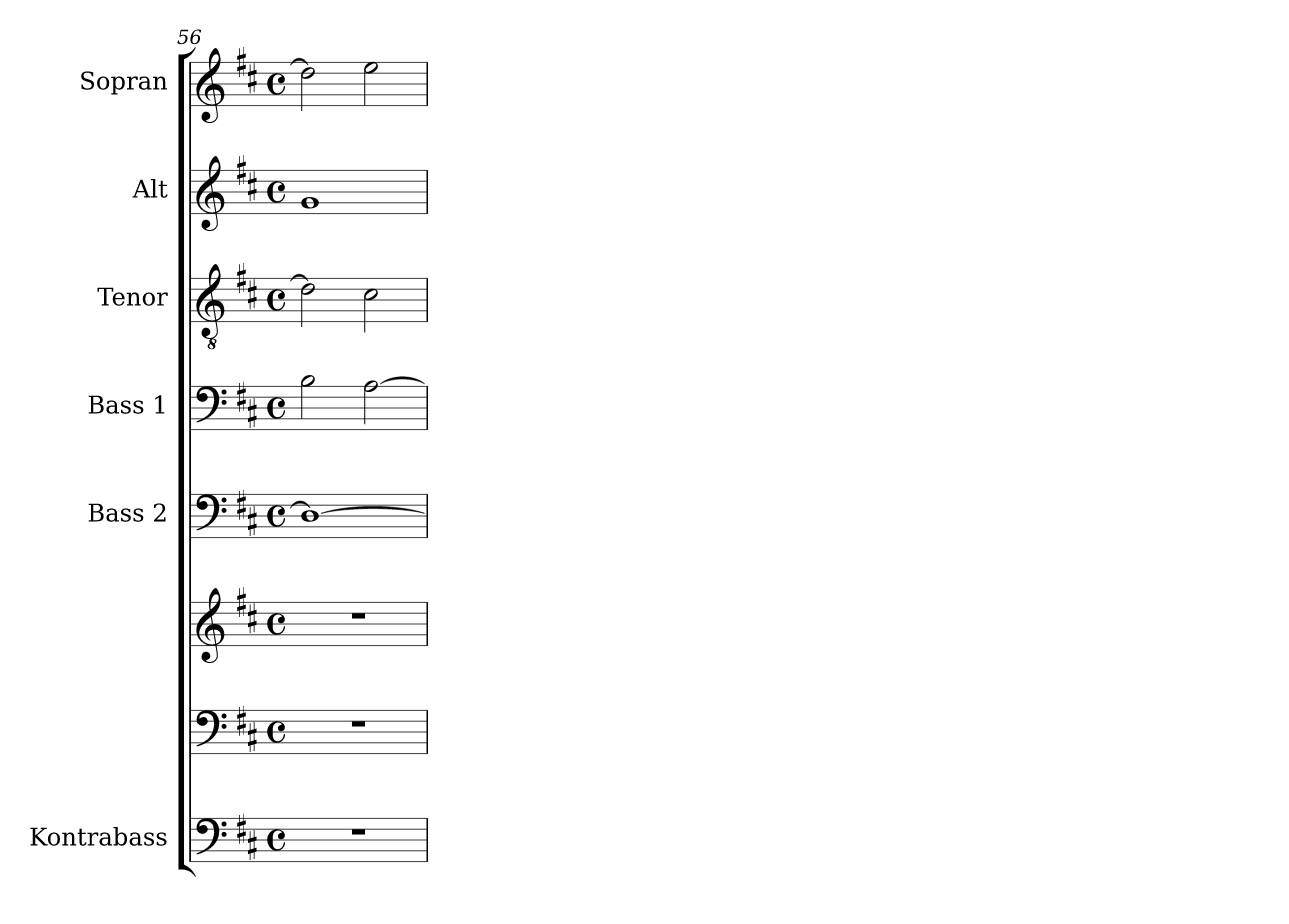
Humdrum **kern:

**kern	**kern	**kern	**kern	**kern	**kern	**kern	**kern
*part7	*part6	*part6	*part5	*part4	*part3	*part2	*part1
*staff8	*staff7	*staff6	*staff5	*staff4	*staff3	*staff2	*staff1
*I"Kontrabass	*	*	*I"Bass 2	*I"Bass 1	*I"Tenor	*I"Alt	*I"Sopran
*I'Kb.	*	*	*I'B. 2	*I'B. 1	*I'T.	*I'A.	*I'S.
*clefF4	*clefF4	*clefG2	*clefF4	*clefF4	*clefGv2	*clefG2	*clefG2
*ITrd7c12	*	*	*	*	*	*	*
*k[f#c#]	*k[f#c#]	*k[f#c#]	*k[f#c#]	*k[f#c#]	*k[f#c#]	*k[f#c#]	*k[f#c#]
*D:	*D:	*D:	*D:	*D:	*D:	*D:	*D:
*M4/4	*M4/4	*M4/4	*M4/4	*M4/4	*M4/4	*M4/4	*M4/4
*met(c)	*met(c)	*met(c)	*met(c)	*met(c)	*met(c)	*met(c)	*met(c)
=56	=56	=56	=56	=56	=56	=56	=56
1r	1r	1r	1D_	2B\	2d\]	1g	2dd\]
.	.	.	.	[2A\	2c#\	.	2ee\
=	=	=	=	=	=	=	=
*-	*-	*-	*-	*-	*-	*-	*-
